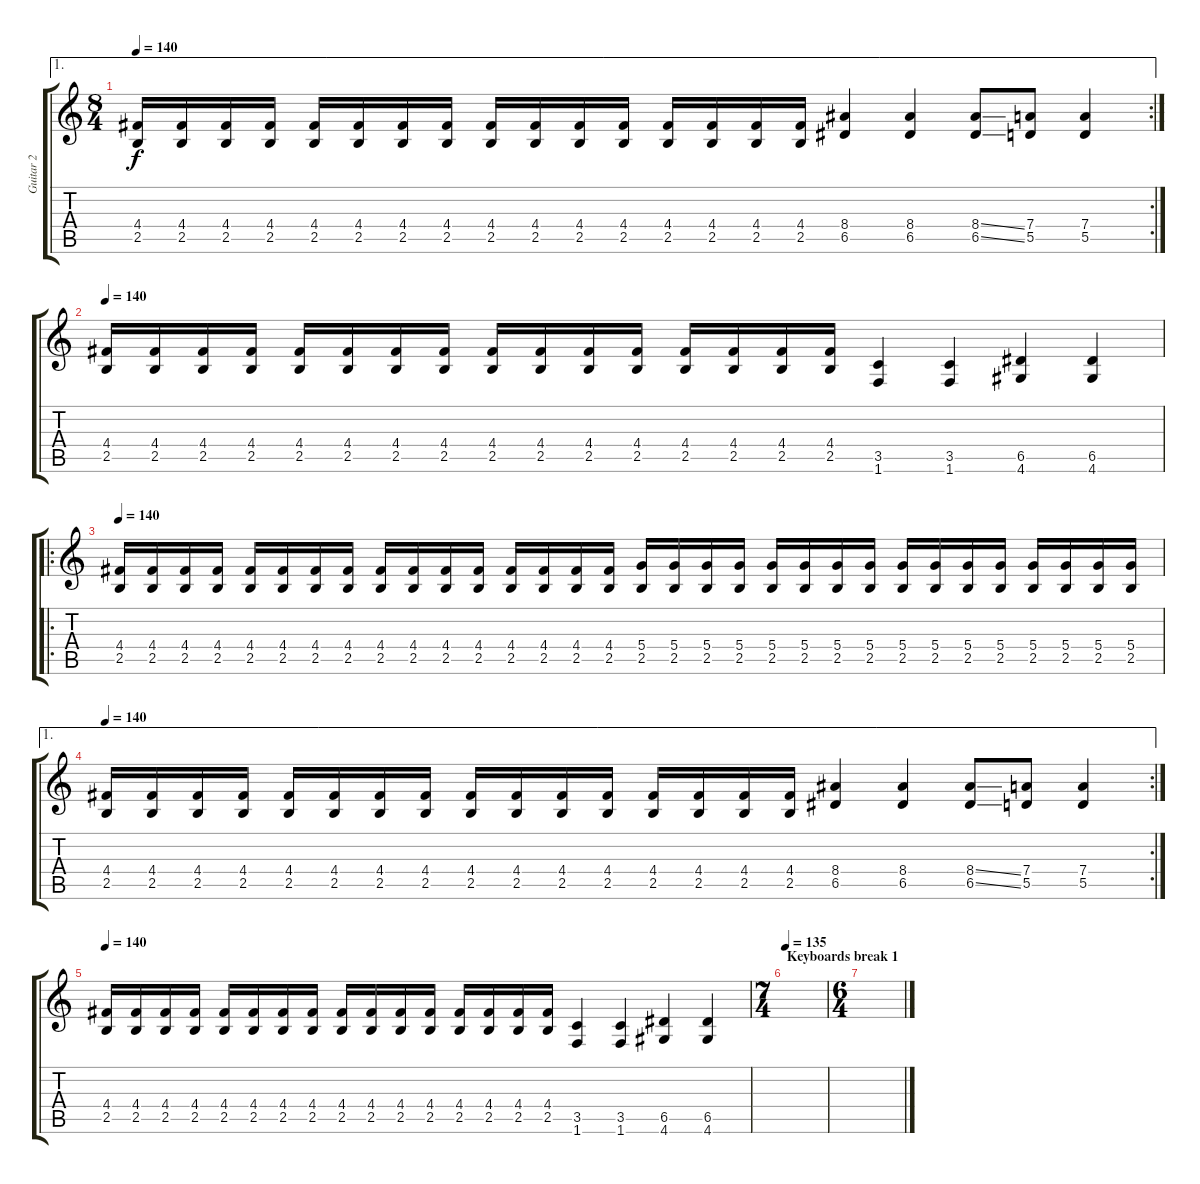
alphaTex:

\track ("Guitar 2" "Guitar 2") {instrument distortionguitar}
\staff {score tabs}
\tuning (E4 B3 G3 D3 A2 E2) {hide}
\ae 1
\rc 2
\ts (8 4)
\tempo 140
\clef g2
\ks c
(4.4 2.5).16{dy f} (4.4 2.5).16 (4.4 2.5).16 (4.4 2.5).16 (4.4 2.5).16 (4.4 2.5).16 (4.4 2.5).16 (4.4 2.5).16 (4.4 2.5).16 (4.4 2.5).16 (4.4 2.5).16 (4.4 2.5).16 (4.4 2.5).16 (4.4 2.5).16 (4.4 2.5).16 (4.4 2.5).16 (8.4 6.5).4 (8.4 6.5).4 (8.4{ss} 6.5{ss}).8 (7.4 5.5).8 (7.4 5.5).4 |
\tempo 140
(4.4 2.5).16 (4.4 2.5).16 (4.4 2.5).16 (4.4 2.5).16 (4.4 2.5).16 (4.4 2.5).16 (4.4 2.5).16 (4.4 2.5).16 (4.4 2.5).16 (4.4 2.5).16 (4.4 2.5).16 (4.4 2.5).16 (4.4 2.5).16 (4.4 2.5).16 (4.4 2.5).16 (4.4 2.5).16 (3.5 1.6).4 (3.5 1.6).4 (6.5 4.6).4 (6.5 4.6).4 |
\ro
\tempo 140
(4.4 2.5).16 (4.4 2.5).16 (4.4 2.5).16 (4.4 2.5).16 (4.4 2.5).16 (4.4 2.5).16 (4.4 2.5).16 (4.4 2.5).16 (4.4 2.5).16 (4.4 2.5).16 (4.4 2.5).16 (4.4 2.5).16 (4.4 2.5).16 (4.4 2.5).16 (4.4 2.5).16 (4.4 2.5).16 (5.4 2.5).16 (5.4 2.5).16 (5.4 2.5).16 (5.4 2.5).16 (5.4 2.5).16 (5.4 2.5).16 (5.4 2.5).16 (5.4 2.5).16 (5.4 2.5).16 (5.4 2.5).16 (5.4 2.5).16 (5.4 2.5).16 (5.4 2.5).16 (5.4 2.5).16 (5.4 2.5).16 (5.4 2.5).16 |
\ae 1
\rc 2
\tempo 140
(4.4 2.5).16 (4.4 2.5).16 (4.4 2.5).16 (4.4 2.5).16 (4.4 2.5).16 (4.4 2.5).16 (4.4 2.5).16 (4.4 2.5).16 (4.4 2.5).16 (4.4 2.5).16 (4.4 2.5).16 (4.4 2.5).16 (4.4 2.5).16 (4.4 2.5).16 (4.4 2.5).16 (4.4 2.5).16 (8.4 6.5).4 (8.4 6.5).4 (8.4{ss} 6.5{ss}).8 (7.4 5.5).8 (7.4 5.5).4 |
\tempo 140
(4.4 2.5).16 (4.4 2.5).16 (4.4 2.5).16 (4.4 2.5).16 (4.4 2.5).16 (4.4 2.5).16 (4.4 2.5).16 (4.4 2.5).16 (4.4 2.5).16 (4.4 2.5).16 (4.4 2.5).16 (4.4 2.5).16 (4.4 2.5).16 (4.4 2.5).16 (4.4 2.5).16 (4.4 2.5).16 (3.5 1.6).4 (3.5 1.6).4 (6.5 4.6).4 (6.5 4.6).4 |
\ts (7 4)
\section ("" "Keyboards break 1")
\tempo 135
|
\ts (6 4)
